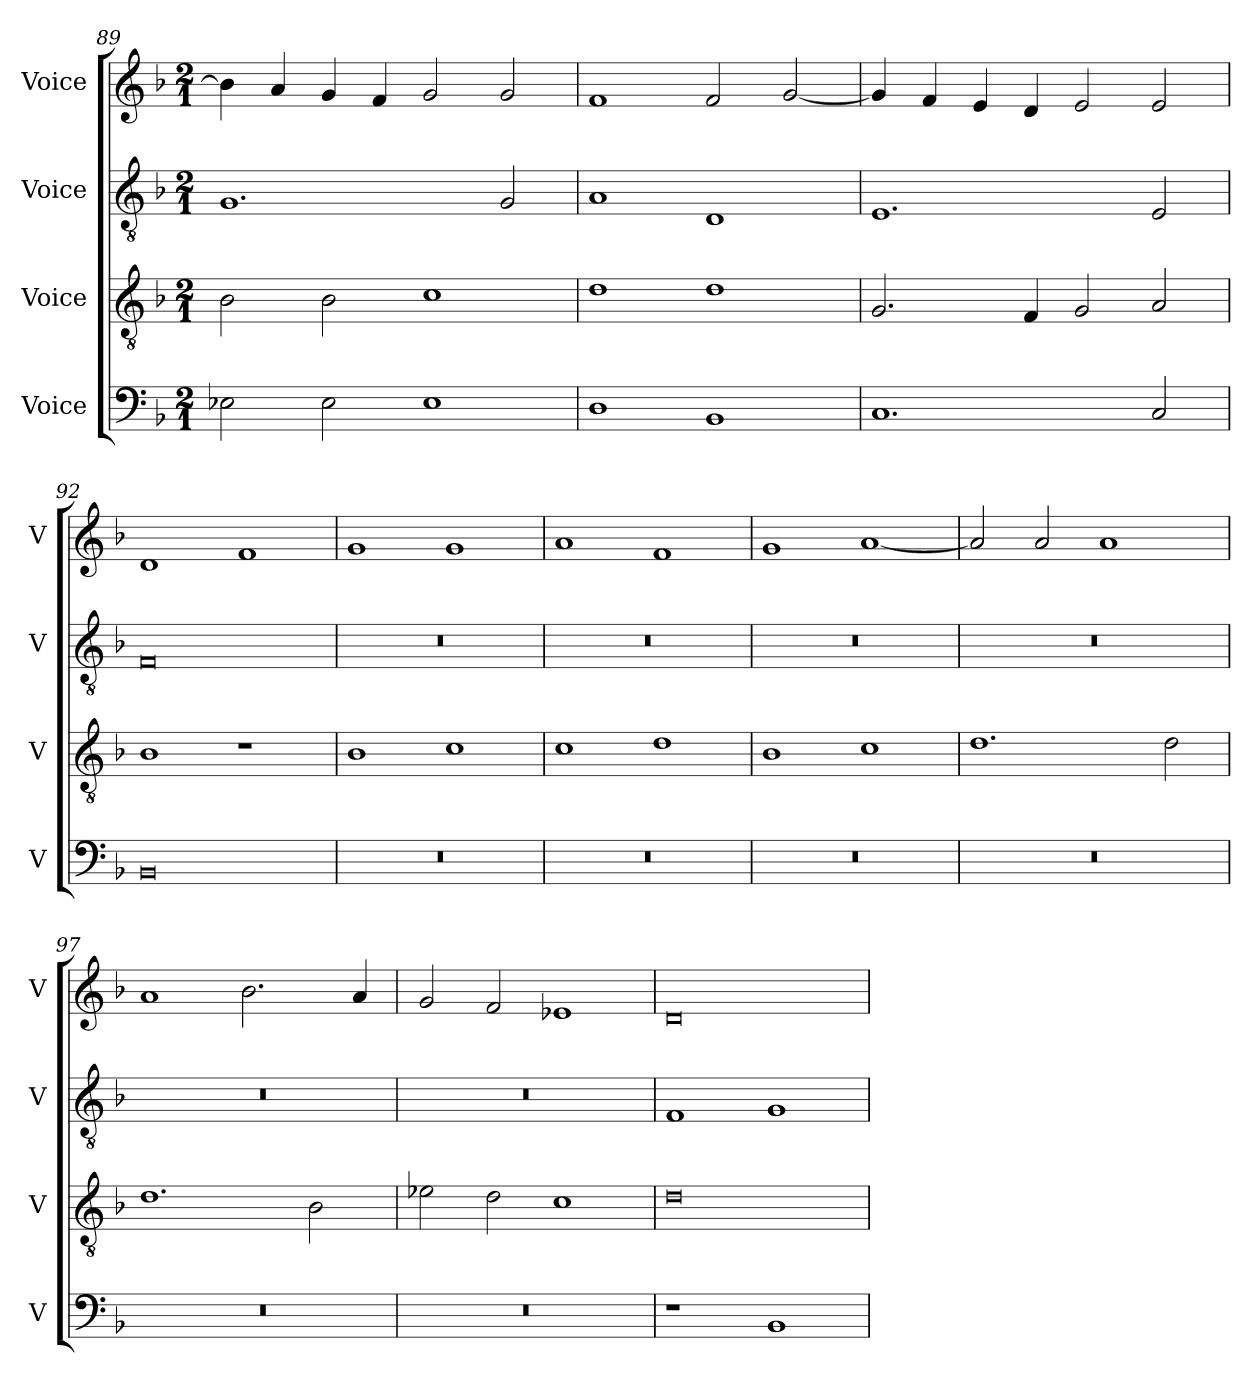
**kern	**kern	**kern	**kern
*part4	*part3	*part2	*part1
*staff4	*staff3	*staff2	*staff1
*I"Voice	*I"Voice	*I"Voice	*I"Voice
*I'V	*I'V	*I'V	*I'V
*clefF4	*clefGv2	*clefGv2	*clefG2
*k[b-]	*k[b-]	*k[b-]	*k[b-]
*M2/1	*M2/1	*M2/1	*M2/1
=89	=89	=89	=89
2E-X\	2B-\	1.G	4b-\]
.	.	.	4a/
2E-\	2B-\	.	4g/
.	.	.	4f/
1E-	1c	.	2g/
.	.	2G/	2g/
!!LO:PB:g=z
=90	=90	=90	=90
1D	1d	1A	1f
1BB-	1d	1D	2f/
.	.	.	[2g/
=91	=91	=91	=91
1.C	2.G/	1.E	4g/]
.	.	.	4f/
.	.	.	4e/
.	4F/	.	4d/
.	2G/	.	2e/
2C/	2A/	2E/	2e/
=92	=92	=92	=92
0BB-	1B-	0F	1d
.	1r	.	1f
=93	=93	=93	=93
0r	1B-	0r	1g
.	1c	.	1g
!!LO:LB:g=z
=94	=94	=94	=94
0r	1c	0r	1a
.	1d	.	1f
=95	=95	=95	=95
0r	1B-	0r	1g
.	1c	.	[1a
=96	=96	=96	=96
0r	1.d	0r	2a/]
.	.	.	2a/
.	.	.	1a
.	2d\	.	.
=97	=97	=97	=97
0r	1.d	0r	1a
.	.	.	2.b-\
.	2B-\	.	.
.	.	.	4a/
!!LO:LB:g=z
=98	=98	=98	=98
0r	2e-X\	0r	2g/
.	2d\	.	2f/
.	1c	.	1e-X
=99	=99	=99	=99
1r	0d	1F	0d
1BB-	.	1G	.
=	=	=	=
*-	*-	*-	*-
